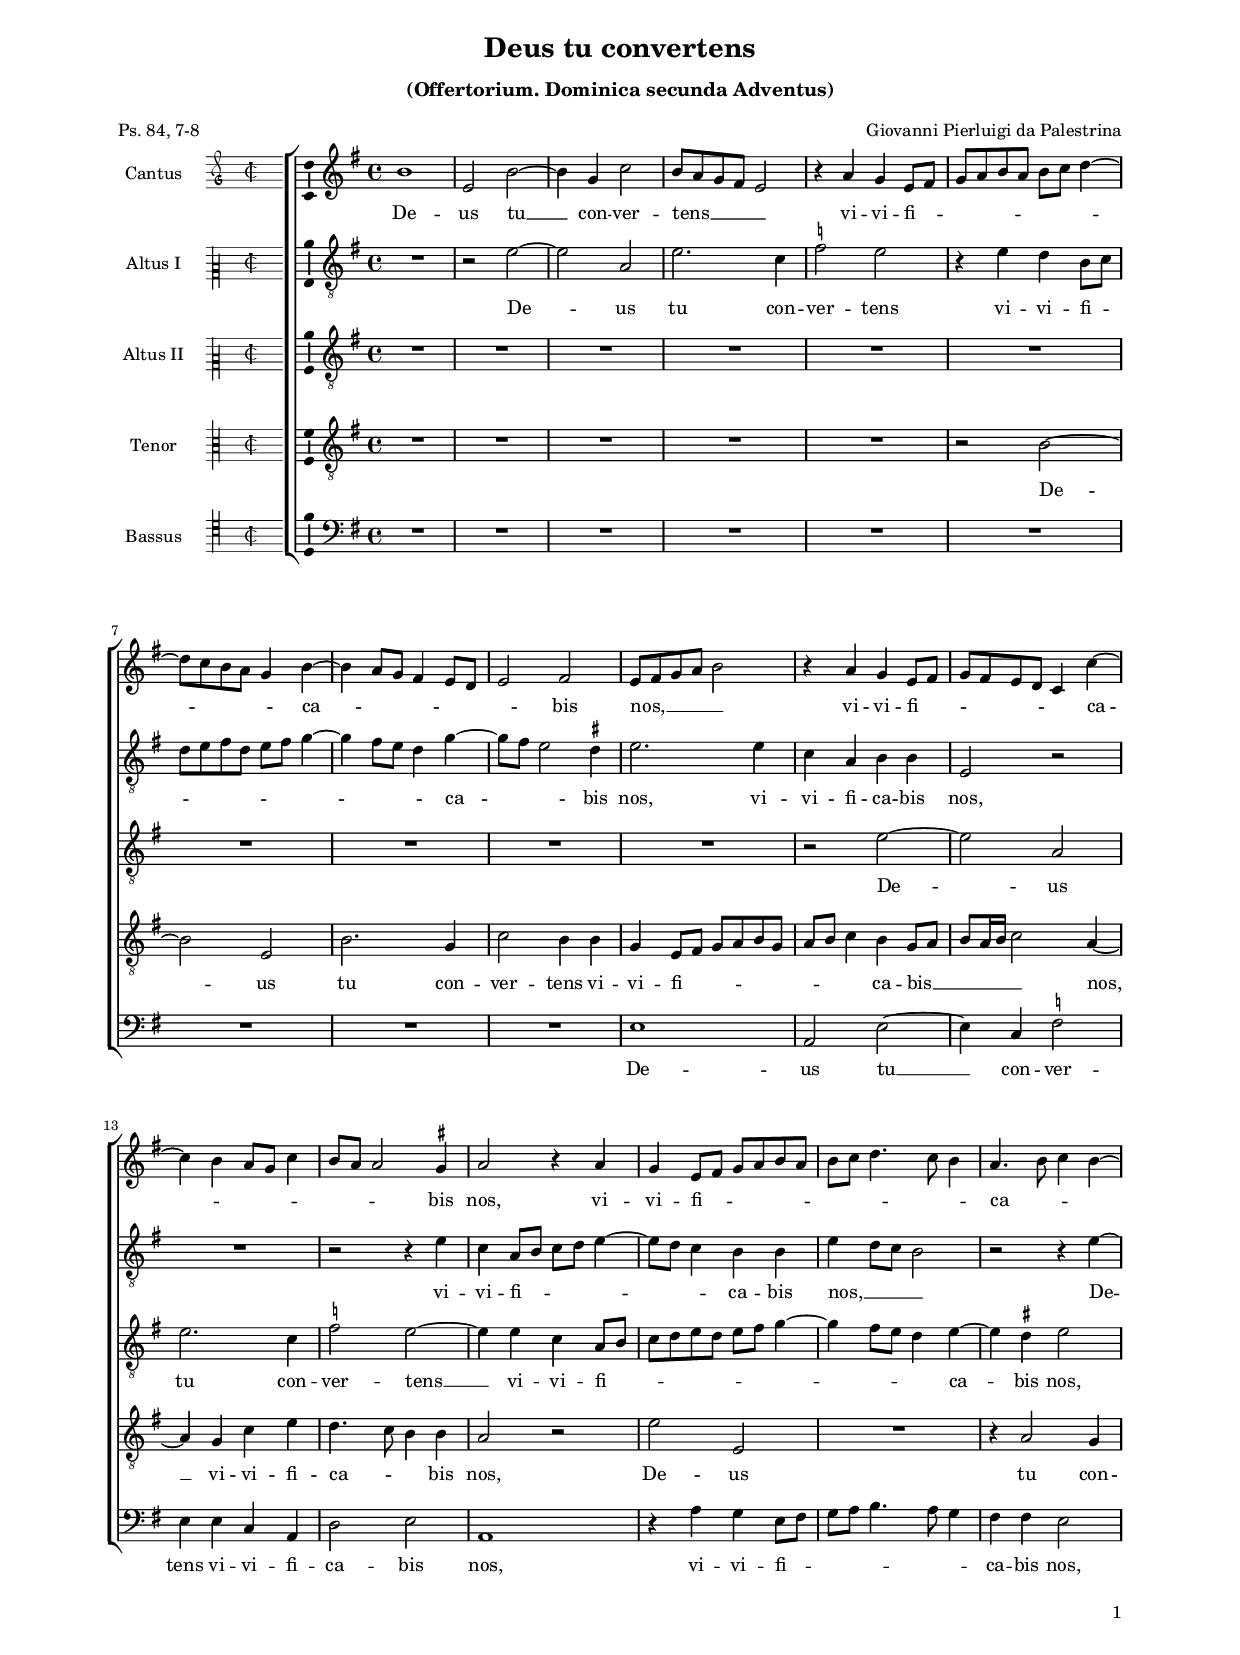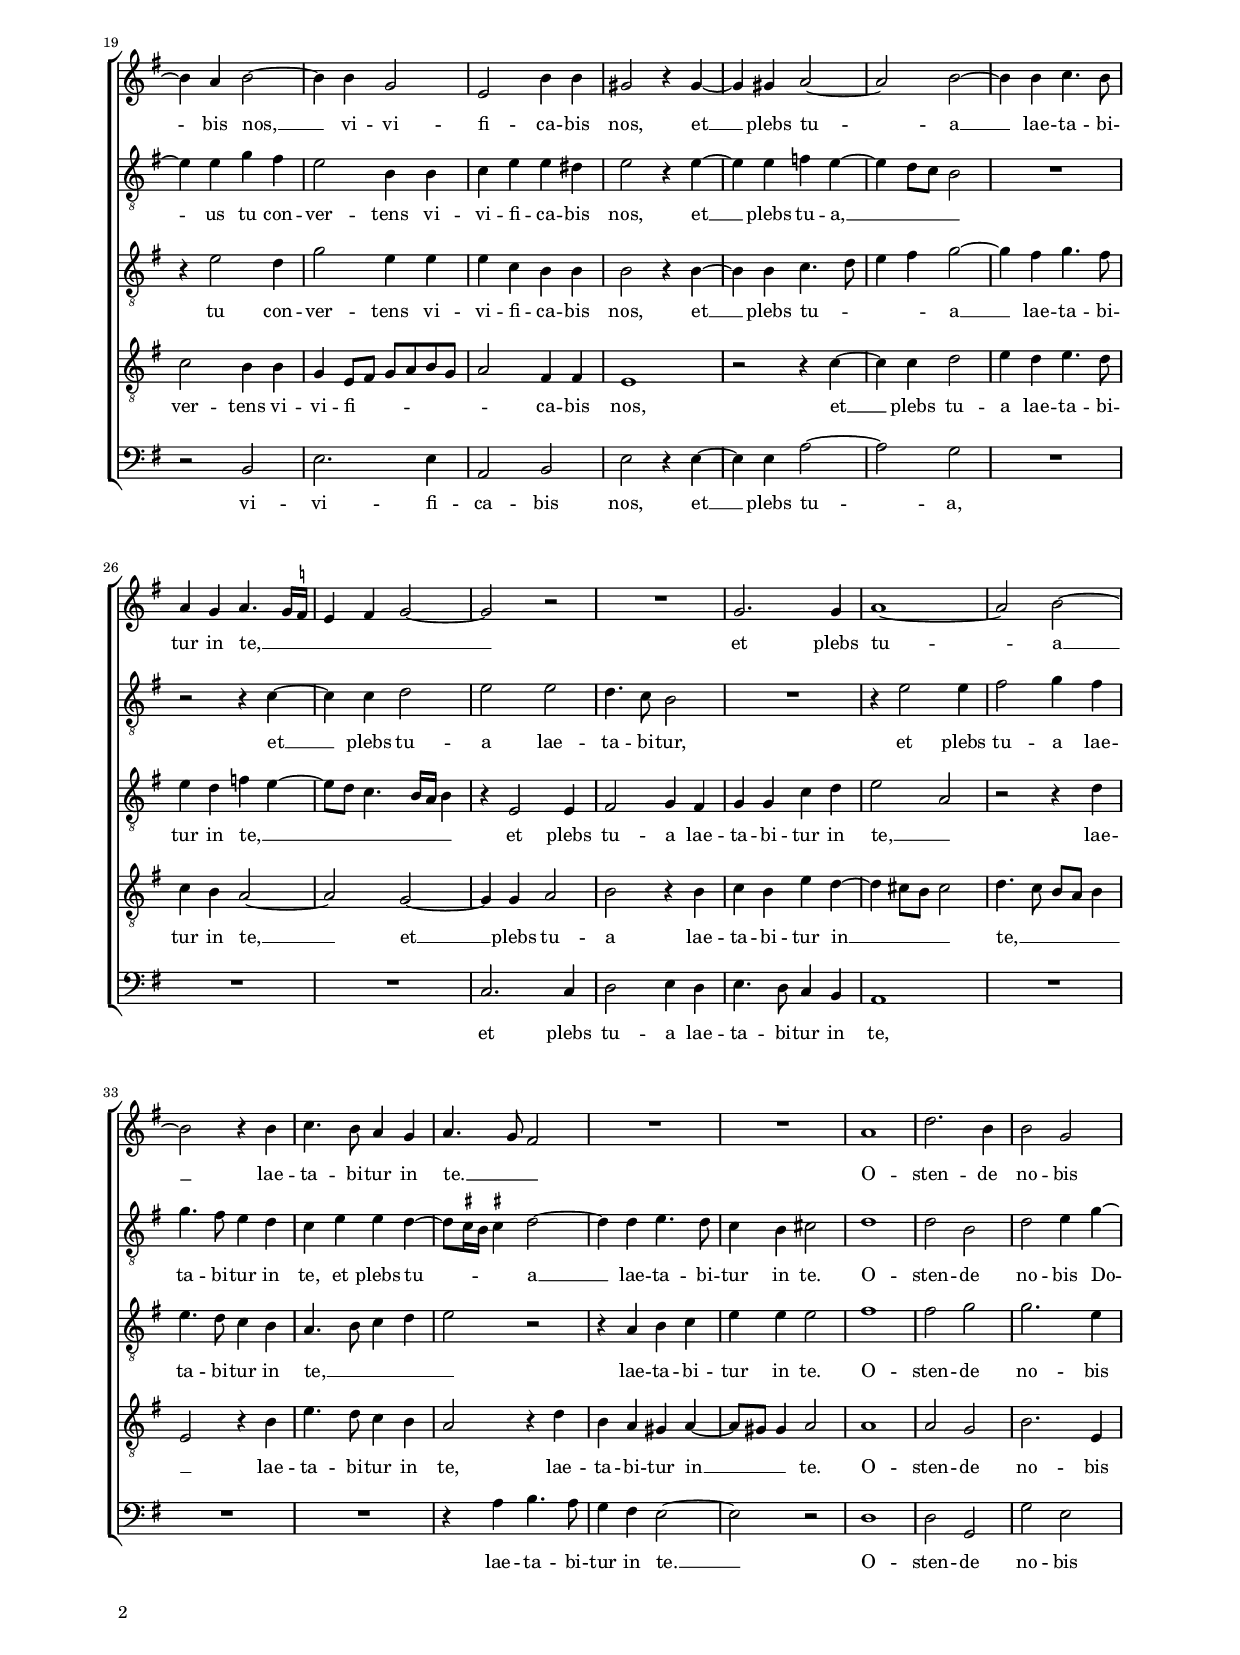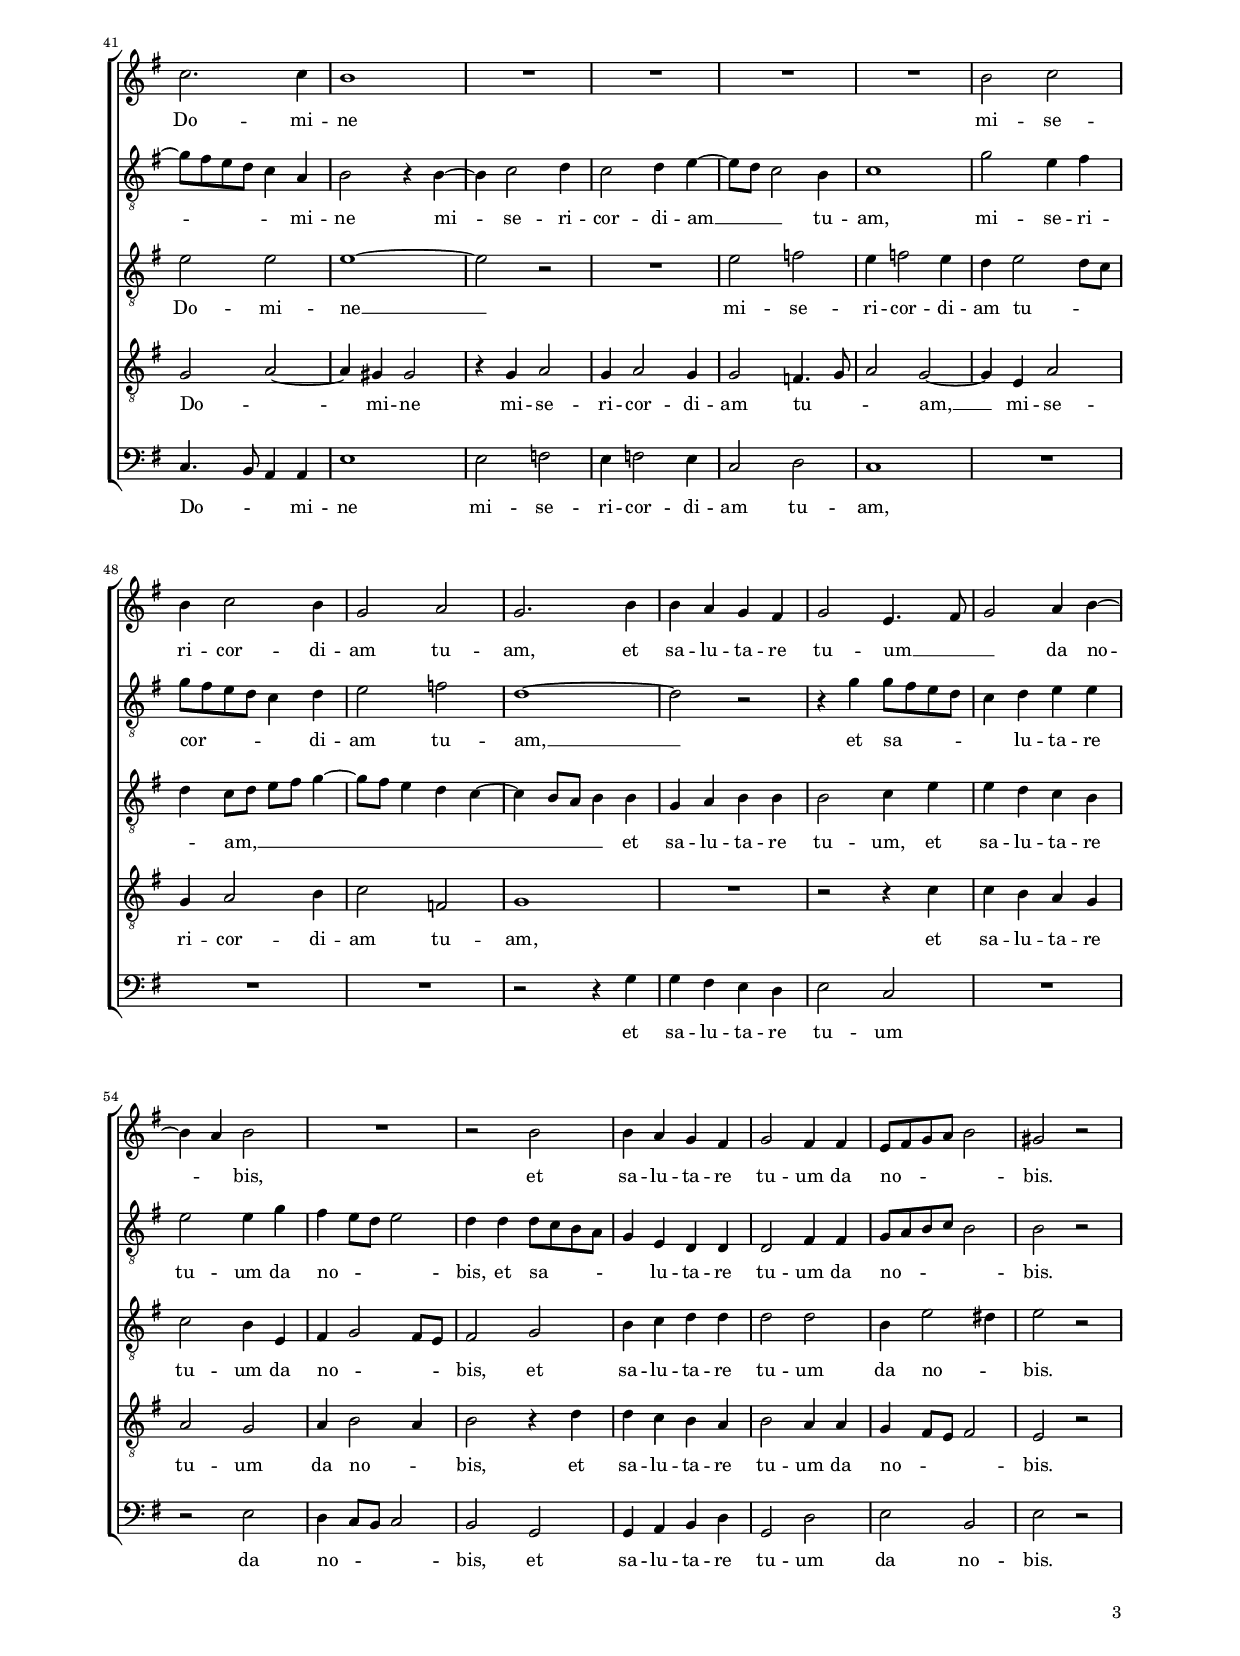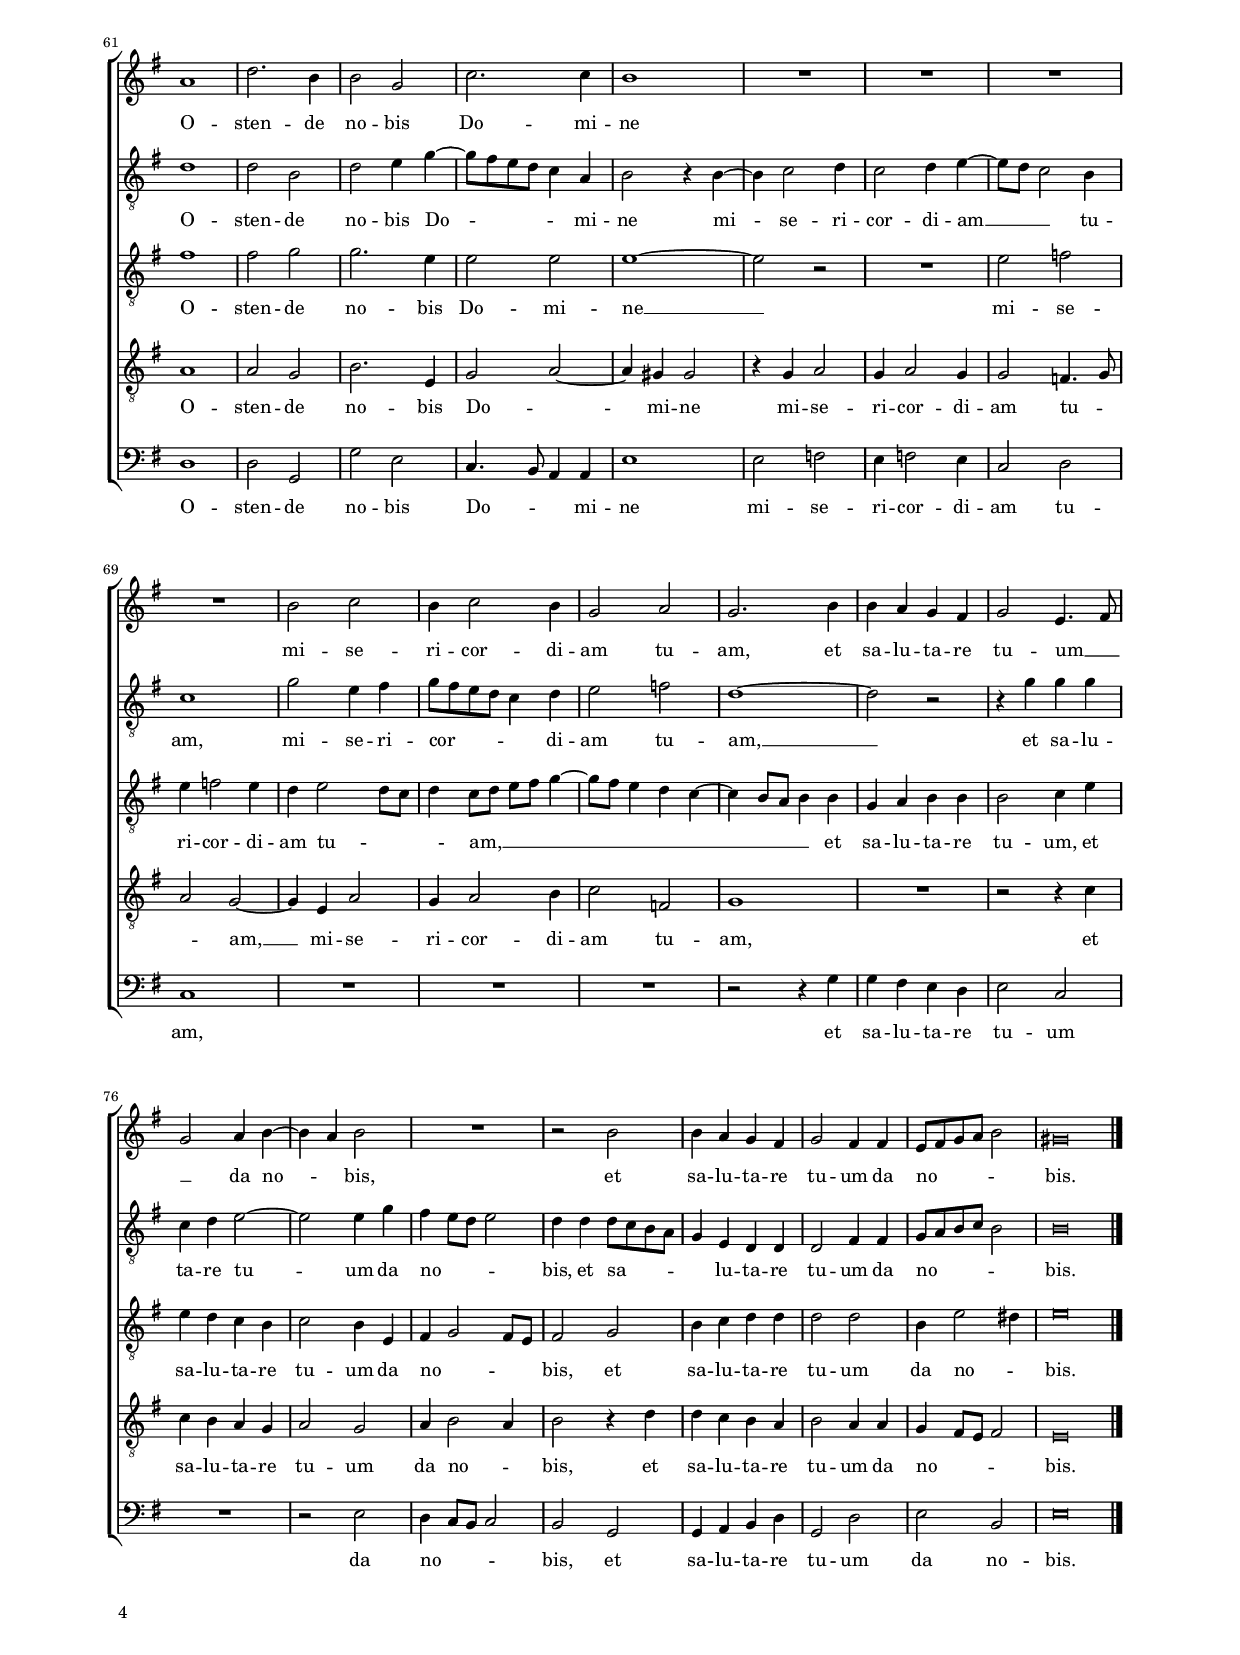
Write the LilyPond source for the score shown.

\header
{
  title="Deus tu convertens"
  subtitle=\markup { \column { \vspace #0.5 "(Offertorium. Dominica secunda Adventus)" \transparent "x" } }
  composer="Giovanni Pierluigi da Palestrina"
  poet="Ps. 84, 7-8"
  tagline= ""
}

\version "2.24.1"
\language deutsch
#(set-global-staff-size 15)
% #(set-default-paper-size "letter")
#(ly:set-option 'point-and-click #f)




	ficta = { \once \set suggestAccidentals = ##t }

	forget = #(define-music-function (music) (ly:music?) #{
		\accidentalStyle forget
		$music
		\accidentalStyle default
		#})

\paper
	{
	top-margin = 1.7 \cm
	bottom-margin = 1.1 \cm
	left-margin = 2 \cm
	right-margin = 2 \cm
	ragged-bottom = ##f
	ragged-last-bottom = ##f
	print-page-number = ##f
	system-system-spacing = #'((basic-distance . 17) (minimum-distance . 14) (padding . 7) (strechability . 150))
    oddFooterMarkup=\markup   \fill-line { "" \fromproperty #'page:page-number-string }
    evenFooterMarkup=\markup  \fill-line { \fromproperty #'page:page-number-string "" }
    last-bottom-spacing = #'((basic-distance . 12) (minimum-distance . 7) (padding . 4))
	systems-per-page = 3
%   page-count = 3
%	min-systems-per-page = 3
%	print-all-headers = ##t
%	print-first-page-number = ##t
%	first-page-number = 1
	}

	
global = {
    % \set Staff.autoBeaming = ##f
	\key c \major
	\time 4/4
    \set Score.tempoHideNote = ##t
    \tempo 4 = 100
    \skip 1*82
    \set Score.measureLength = #(ly:make-moment 2/1)
    \skip 1*2 \bar "|."
	}
    

incipitcantus = \relative c' {
    \time 2/2
    \clef "petrucci-g2"
    \key c \major
    }
    
incipitcantusVoice = <<
    \new MensuralVoice <<
        { s1 \noBreak }
        \incipitcantus
    >>
    >>
    
    
incipitaltus = \relative c' {
    \time 2/2
    \clef "petrucci-c2"
    \key c \major
    s4 \bar ""
    }
    
incipitaltusVoice = <<
    \new MensuralVoice <<
        { s1 \noBreak }
        \incipitaltus
    >>
    >>
    
        
incipitquintus = \relative c' {
    \time 2/2
    \clef "petrucci-c2"
    \key c \major
    }
    
incipitquintusVoice = <<
    \new MensuralVoice <<
        { s1 \noBreak }
        \incipitquintus
    >>
    >>
    
    
incipittenor = \relative c' {
    \time 2/2
    \clef "petrucci-c3"
    \key c \major
    }
    
incipittenorVoice = <<
    \new MensuralVoice <<
        { s1 \noBreak }
        \incipittenor
    >>
    >>
    
    
incipitbassus= \relative c {
    \time 2/2
    \clef "petrucci-c4"
    \key c \major
    }
    
incipitbassusVoice = <<
    \new MensuralVoice <<
        { s1 \noBreak }
        \incipitbassus
    >>
    >>


cantus =  \relative c''
	{
	e1
	a,2 e'~
	e4 c f2
	e8 d c h a2
%5
	r4 d c a8 h |
	c8 d e d e f g4~
	g8 f e d c4 e~
	e4 d8 c h4 a8 g
	a2 h
%10
	a8 h c d e2 |
	r4 d c a8 h
	c8 h a g f4 f'~
	f4 e d8 c f4
	e8 d d2 \ficta cis4
%15
	d2 r4 d |
	c4 a8 h c d e d
	e8 f g4. f8 e4
	d4. e8 f4 e~
	e4 d e2~
%20
	e4 e c2 |
	a2 e'4 e
	cis2 r4 cis~
	cis4 cis d2~
	d2 e~
%25
	e4 e f4. e8 |
	d4 c d4. c16 \ficta b
	a4 \ficta h c2~
	c2 r
	R1
%30
	c2. c4 |
	d1~
	d2 e~
	e2 r4 e
	f4. e8 d4 c
%35
	d4. c8 h2 |
	R1
	R1
	d1
	g2. e4
%40
	e2 c |
	f2. f4
	e1
	R1
	R1
%45
	R1 |
	R1
	e2 f
	e4 f2 e4
	c2 d
%50
	c2. e4 |
	e4 d c h
	c2 a4. h8
	c2 d4 e~
	e4 d e2
%55
	R1 |
	r2 e
	e4 d c h
	c2 h4 h
	a8 h c d e2
%60
	cis2 r |
	d1
	g2. e4
	e2 c
	f2. f4
%65
	e1 |
	R1
	R1
	R1
	R1
%70
	e2 f |
	e4 f2 e4
	c2 d
	c2. e4
	e4 d c h
%75
	c2 a4. h8 |
	c2 d4 e~
	e4 d e2
	R1
	r2 e
%80
	e4 d c h |
	c2 h4 h
	a8 h c d e2
	cis\breve |
	}


altus =  \relative c'
	{
	R1
	r2 a'~
	a2 d,
	a'2. f4
%5
	\ficta b2 a |
	r4 a g e8 f
	g8 a h g a h c4~
	c4 h8 a g4 c~
	c8 h a2 \ficta gis4
%10
	a2. a4 |
	f4 d e e
	a,2 r
	R1
	r2 r4 a'
%15
	f4 d8 e f g a4~ |
	a8 g f4 e4 e
	a4 g8 f e2
	r2 r4 a~
	a4 a c h
%20
	a2 e4 e |
	f4 a a gis
	a2 r4 a~
	a4 a b a~
	a4 g8 f e2
%25
	R1 |
	r2 r4 f~
	f4 f g2
	a2 a
	g4. f8 e2
%30
	R1 |
	r4 a2 a4
	h2 c4 h
	c4. h8 a4 g
	f4 a a g~
%35
	g8 \ficta fis16 e \ficta fis!4 g2~ |
	g4 g a4. g8
	f4 e fis2
	g1
	g2 e
%40
	g2 a4 c~ |
	c8 h a g f4 d
	e2 r4 e~
	e4 f2 g4
	f2 g4 a~
%45
	a8 g f2 e4 |
	f1
	c'2 a4 h
	c8 h a g f4 g
	a2 b
%50
	g1~ |
	g2 r
	r4 c c8 h a g
	f4 g a a
	a2 a4 c
%55
	h4 a8 g a2 |
	g4 g g8 f e d
	c4 a g g
	g2 h4 h
	c8 d e f e2
%60
	e2 r |
	g1
	g2 e
	g2 a4 c~
	c8 h a g f4 d
%65
	e2 r4 e~ |
	e4 f2 g4
	f2 g4 a~
	a8 g f2 e4
	f1
%70
	c'2 a4 h |
	c8 h a g f4 g
	a2 b
	g1~
	g2 r
%75
	r4 c c c |
	f,4 g a2~
	a2 a4 c
	h4 a8 g a2
	g4 g g8 f e d
%80
	c4 a g g |
	g2 h4 h
	c8 d e f e2
	e\breve |
	}


quintus =  \relative c'
	{
	R1
	R1
	R1
	R1
%5
	R1 |
	R1
	R1
	R1
	R1
%10
	R1 |
	r2 a'~
	a2 d,
	a'2. f4
	\ficta b2 a~
%15
	a4 a f d8 e |
	f8 g a g a h c4~
	c4 h8 a g4 a~
	a4 \ficta gis a2
	r4 a2 g4
%20
	c2 a4 a |
	a4 f e e
	e2 r4 e~
	e4 e f4. g8
	a4 h c2~
%25
	c4 h c4. h8 |
	a4 g b a~
	a8 g f4. e16 d e4
	r4 a,2 a4
	h2 c4 h
%30
	c4 c f g |
	a2 d,
	r2 r4 g
	a4. g8 f4 e
	d4. e8 f4 g
%35
	a2 r |
	r4 d, e f
	a4 a a2
	h1
	h2 c
%40
	c2. a4 |
	a2 a
	a1~
	a2 r
	R1
%45
	a2 b |
	a4 b2 a4
	g4 a2 g8 f
	g4 f8 g a h c4~
	c8 h a4 g f~
%50
	f4 e8 d e4 e |
	c4 d e e
	e2 f4 a
	a4 g f e
	f2 e4 a,
%55
	h4 c2 h8 a |
	h2 c
	e4 f g g
	g2 g
	e4 a2 gis4
%60
	a2 r |
	h1
	h2 c
	c2. a4
	a2 a
%65
	a1~ |
	a2 r
	R1
	a2 b
	a4 b2 a4
%70
	g4 a2 g8 f |
	g4 f8 g a h c4~
	c8 h a4 g f~
	f4 e8 d e4 e
	c4 d e e
%75
	e2 f4 a |
	a4 g f e
	f2 e4 a,
	h4 c2 h8 a
	h2 c
%80
	e4 f g g |
	g2 g
	e4 a2 gis4
	a\breve |
	}


tenor  =  \relative c'
	{
	R1
	R1
	R1
	R1
%5
	R1 |
	r2 e~
	e2 a,
	e'2. c4
	f2 e4 e
%10
	c4 a8 h c d e c |
	d8 e f4 e c8 d
	e8 d16 e f2 d4~
	d4 c f a
	g4. f8 e4 e
%15
	d2 r |
	a'2 a,
	R1
	r4 d2 c4
	f2 e4 e
%20
	c4 a8 h c d e c |
	d2 h4 h
	a1
	r2 r4 f'~
	f4 f g2
%25
	a4 g a4. g8 |
	f4 e d2~
	d2 c~
	c4 c d2
	e2 r4 e
%30
	f4 e a g~ |
	g4 fis8 e fis2
	g4. f8 e d e4
	a,2 r4 e'
	a4. g8 f4 e
%35
	d2 r4 g |
	e4 d cis d~
	d8 cis cis4 d2
	d1
	d2 c
%40
	e2. a,4 |
	c2 d~
	d4 cis cis2
	r4 c d2
	c4 d2 c4
%45
	c2 b4. c8 |
	d2 c~
	c4 a d2
	c4 d2 e4
	f2 b,
%50
	c1 |
	R1
	r2 r4 f
	f4 e d c
	d2 c
%55
	d4 e2 d4 |
	e2 r4 g
	g4 f e d
	e2 d4 d
	c4 h8 a h2
%60
	a2 r |
	d1 
	d2 c
	e2. a,4
	c2 d~
%65
	d4 cis cis2
	r4 c d2 |
	c4 d2 c4
	c2 b4. c8
	d2 c~
%70
	c4 a d2
	c4 d2 e4 |
	f2 b,
	c1
	R1
%75
	r2 r4 f
	f4 e d c |
	d2 c
	d4 e2 d4
	e2 r4 g
%80
	g4 f e d
	e2 d4 d |
	c4 h8 a h2
	a\breve |
	}


bassus  =  \relative c
	{
	R1
	R1
	R1
	R1
%5
	R1 |
	R1
	R1
	R1
	R1
%10
	a'1 |
	d,2 a'~
	a4 f \ficta b2
	a4 a f d
	g2 a
%15
	d,1 |
	r4 d' c a8 h
	c8 d e4. d8 c4
	h4 h a2
	r2 e
%20
	a2. a4 |
	d,2 e
	a2 r4 a~
	a4 a d2~
	d2 c
%25
	R1 |
	R1
	R1
	f,2. f4
	g2 a4 g
%30
	a4. g8 f4 e |
	d1
	R1
	R1
	R1
%35
	r4 d' e4. d8 |
	c4 h a2~
	a2 r
	g1
	g2 c,
%40
	c'2 a |
	f4. e8 d4 d
	a'1
	a2 b
	a4 b2 a4
%45
	f2 g |
	f1
	R1
	R1
	R1
%50
	r2 r4 c' |
	c4 h a g
	a2 f
	R1
	r2 a
%55
	g4 f8 e f2 |
	e2 c
	c4 d e g
	c,2 g'
	a2 e
%60
	a2 r |
	g1
	g2 c,
	c'2 a
	f4. e8 d4 d
%65
	a'1 |
	a2 b
	a4 b2 a4
	f2 g
	f1
%70
	R1 |
	R1
	R1
	r2 r4 c'
	c4 h a g
%75
	a2 f |
	R1
	r2 a
	g4 f8 e f2
	e2 c
%80
	c4 d e g |
	c,2 g'
	a2 e
	a\breve |
	}


lyricscantus = \lyricmode {
	De -- us tu __ con -- ver -- tens __ _ _ _ _ 
    vi -- vi -- fi -- _ _ _ _ _ _ _ _ _ _ _ _ ca -- _ _ _ _ _ _ bis nos, __ _ _ _ _
    vi -- vi -- fi -- _ _ _ _ _ _ ca -- _ _ _ _ _ _ _ bis nos,
    vi -- vi -- fi -- _ _ _ _ _ _ _ _ _ _ ca -- _ _ _ bis nos, __
    vi -- vi -- fi -- ca -- bis nos,
    et __ plebs tu -- a __ lae -- ta -- bi -- tur in te, __ _ _ _ _ _
    et plebs tu -- a __ lae -- ta -- bi -- tur in te. __ _ _
    O -- sten -- de no -- bis Do -- mi -- ne
    mi -- se -- ri -- cor -- di -- am tu -- am,
    et sa -- lu -- ta -- re tu -- um __ _ _ da no -- _ bis,
    et sa -- lu -- ta -- re tu -- um da no -- _ _ _ _ bis.
    O -- sten -- de no -- bis Do -- mi -- ne
    mi -- se -- ri -- cor -- di -- am tu -- am,
    et sa -- lu -- ta -- re tu -- um __ _ _ da no -- _ bis,
    et sa -- lu -- ta -- re tu -- um da no -- _ _ _ _ bis.
	}


lyricsaltus = \lyricmode {
	De -- us tu con -- ver -- tens vi -- vi -- fi -- _ _ _ _ _ _ _ _ _ _ _ ca -- _ _ bis nos,
    vi -- vi -- fi -- ca -- bis nos,
    vi -- vi -- fi -- _ _ _ _ _ _ ca -- bis nos, __ _ _ _
    De -- us tu con -- ver -- tens vi -- vi -- fi -- ca -- bis nos,
    et __ plebs tu -- a, __ _ _ _
    et __ plebs tu -- a lae -- ta -- bi -- tur,
    et plebs tu -- a lae -- ta -- bi -- tur in te,
    et plebs tu -- _ _ _ a __ lae -- ta -- bi -- tur in te.
    O -- sten -- de no -- bis Do -- _ _ _ _ mi -- ne
    mi -- se -- ri -- cor -- di -- am __ _ _ tu -- am,
    mi -- se -- ri -- cor -- _ _ _ _ di -- am tu -- am, __
    et sa -- _ _ _ _ lu -- ta -- re tu -- um da no -- _ _ _ bis,
    et sa -- _ _ _ _ lu -- ta -- re tu -- um da no -- _ _ _ _ bis.
    O -- sten -- de no -- bis Do -- _ _ _ _ mi -- ne
    mi -- se -- ri -- cor -- di -- am __ _ _ tu -- am,
    mi -- se -- ri -- cor -- _ _ _ _ di -- am tu -- am, __
    et sa -- lu -- ta -- re tu -- um da no -- _ _ _ bis,
    et sa -- _ _ _ _ lu -- ta -- re tu -- um da no -- _ _ _ _ bis.
	}


lyricsquintus = \lyricmode {
	De -- us tu con -- ver -- tens __ vi -- vi -- fi -- _ _ _ _ _ _ _ _ _ _ _ ca -- bis nos,
    tu con -- ver -- tens vi -- vi -- fi -- ca -- bis nos,
    et __ plebs tu -- _ _ _ a __ lae -- ta -- bi -- tur in te, __ _ _ _ _ _ _
    et plebs tu -- a lae -- ta -- bi -- tur in te, __ _
    lae -- ta -- bi -- tur in te, __ _ _ _ _
    lae -- ta -- bi -- tur in te.
    O -- sten -- de no -- bis Do -- mi -- ne __
    mi -- se -- ri -- cor -- di -- am tu -- _ _ _ am, __ _ _ _ _ _ _ _ _ _ _ _
    et sa -- lu -- ta -- re tu -- um,
    et sa -- lu -- ta -- re tu -- um da no -- _ _ _ bis,
    et sa -- lu -- ta -- re tu -- um da no -- _ bis.
    O -- sten -- de no -- bis Do -- mi -- ne __
    mi -- se -- ri -- cor -- di -- am tu -- _ _ _ am, __ _ _ _ _ _ _ _ _ _ _ _
    et sa -- lu -- ta -- re tu -- um,
    et sa -- lu -- ta -- re tu -- um da no -- _ _ _ bis,
    et sa -- lu -- ta -- re tu -- um da no -- _ bis.
	}


lyricstenor = \lyricmode {
	De -- us tu con -- ver -- tens vi -- vi -- fi -- _ _ _ _ _ _ _ _ ca -- bis __ _ _ _ _ _ nos, __
    vi -- vi -- fi -- ca -- _ _ bis nos,
    De -- us tu con -- ver -- tens vi -- vi -- fi -- _ _ _ _ _ _ ca -- bis nos,
    et __ plebs tu -- a lae -- ta -- bi -- tur in te, __
    et __ plebs tu -- a lae -- ta -- bi -- tur in __ _ _ _ te, __ _ _ _ _ _
    lae -- ta -- bi -- tur in te,
    lae -- ta -- bi -- tur in __ _ _ te.
    O -- sten -- de no -- bis Do -- _ mi -- ne
    mi -- se -- ri -- cor -- di -- am tu -- _ _ am, __
    mi -- se -- ri -- cor -- di -- am tu -- am,
    et sa -- lu -- ta -- re tu -- um da no -- _ bis,
    et sa -- lu -- ta -- re tu -- um da no -- _ _ _ bis.
    O -- sten -- de no -- bis Do -- _ mi -- ne
    mi -- se -- ri -- cor -- di -- am tu -- _ _ am, __
    mi -- se -- ri -- cor -- di -- am tu -- am,
    et sa -- lu -- ta -- re tu -- um da no -- _ bis,
    et sa -- lu -- ta -- re tu -- um da no -- _ _ _ bis.
	}


lyricsbassus = \lyricmode {
	De -- us tu __ con -- ver -- tens vi -- vi -- fi -- ca -- bis nos,
    vi -- vi -- fi -- _ _ _ _ _ _ ca -- bis nos,
    vi -- vi -- fi -- ca -- bis nos,
    et __ plebs tu -- a,
    et plebs tu -- a lae -- ta -- bi -- tur in te,
    lae -- ta -- bi -- tur in te. __
    O -- sten -- de no -- bis Do -- _ _ mi -- ne
    mi -- se -- ri -- cor -- di -- am tu -- am,
    et sa -- lu -- ta -- re tu -- um da no -- _ _ _ bis,
    et sa -- lu -- ta -- re tu -- um da no -- bis.
    O -- sten -- de no -- bis Do -- _ _ mi -- ne
    mi -- se -- ri -- cor -- di -- am tu -- am,
    et sa -- lu -- ta -- re tu -- um da no -- _ _ _ bis,
    et sa -- lu -- ta -- re tu -- um da no -- bis.
	}


\score
{  
    \transpose c g, {
	\new ChoirStaff \with { \override StaffGrouper.staff-staff-spacing.basic-distance = #12 }
	<<

	\new Staff << \global
	\new Voice="v1" {
		\set Staff.instrumentName="Cantus"
        \incipit \incipitcantusVoice
%		\set Staff.instrumentName= "S"
		\set Staff.midiInstrument = "reed organ"
		\clef violin
		\cantus }
	\new Lyrics \lyricsto "v1" {\lyricscantus }
	>>


	\new Staff << \global
	\new Voice="v2" {
		\set Staff.instrumentName="Altus I"
        \incipit \incipitaltusVoice
%		\set Staff.instrumentName= "A"
		\set Staff.midiInstrument = "reed organ"
        \clef "G_8" % violin
		\altus}
	\new Lyrics \lyricsto "v2" {\lyricsaltus }
	>>    
    

	\new Staff << \global
	\new Voice="v5" {
		\set Staff.instrumentName="Altus II"
        \incipit \incipitquintusVoice
%		\set Staff.instrumentName= "Q"
		\set Staff.midiInstrument = "reed organ"
        \clef "G_8" % violin
		\quintus}
	\new Lyrics \lyricsto "v5" {\lyricsquintus }
	>>


	\new Staff << \global
	\new Voice="v3" {
		\set Staff.instrumentName="Tenor"
        \incipit \incipittenorVoice
%		\set Staff.instrumentName= "T"
		\set Staff.midiInstrument = "reed organ"
		\clef "G_8"
		\tenor }
	\new Lyrics \lyricsto "v3" {\lyricstenor }
	>>


	\new Staff << \global
	\new Voice="v4" {
		\set Staff.instrumentName="Bassus"
        \incipit \incipitbassusVoice
%		\set Staff.instrumentName= "B"
		\set Staff.midiInstrument = "reed organ"
		\clef bass 
		\bassus }
	\new Lyrics \lyricsto "v4" {\lyricsbassus}
	>>

	>>
	} % transpose

	\layout
	{
	indent = 3\cm
    incipit-width = 1.3 \cm
	\context { \Lyrics \override VerticalAxisGroup.nonstaff-relatedstaff-spacing.padding = #1.4 }
%	\context { \Lyrics \override LyricText.font-size = #1 }
	\context { \Staff \override TimeSignature.break-visibility = #end-of-line-invisible }
	\context { \Staff \consists "Ambitus_engraver" }
%	\context { \Voice \override Slur.transparent = ##t }
	\context { \Score \override BarNumber.padding = #2 }
	\context { \Voice \override NoteHead.style = #'baroque }
	}

\midi
	{
    	
	}

}


% EOF
